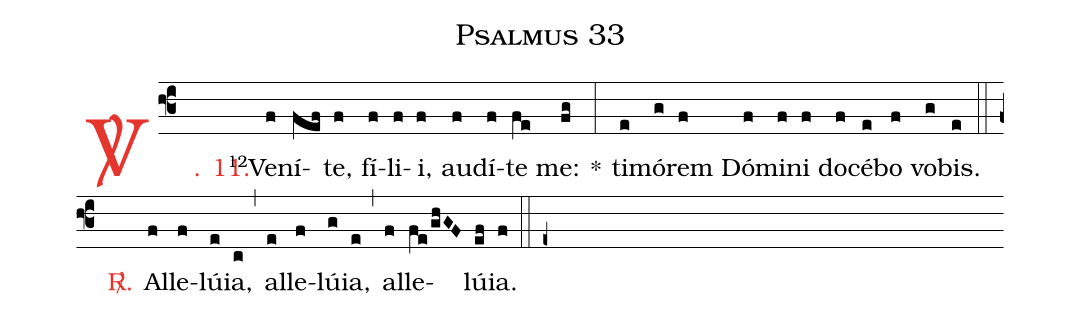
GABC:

name: Psalmus 33;
%%
(f3)

<c><sp>V/</sp>. 11.</c>() <v>\VSup{12}</v>Ve(f)ní(fef)te,(f) fí(f)li(f)i,(f) au(f)dí(f)te(fe) me:(fg) *(:) ti(e)mó(g)rem(f) Dó(f)mi(f)ni(f) do(f)cé(e)bo(f) vo(g)bis.(e)

(::)

<nlba><c><sp>R/</sp>.</c>() Al</nlba>(f)le(f)lú(e)ia,(c) (,) al(e)le(f)lú(g)ia,(e) (,) al(f)le(fe/ghGF)lú(ef)ia.(f)

(::)

(e+)
